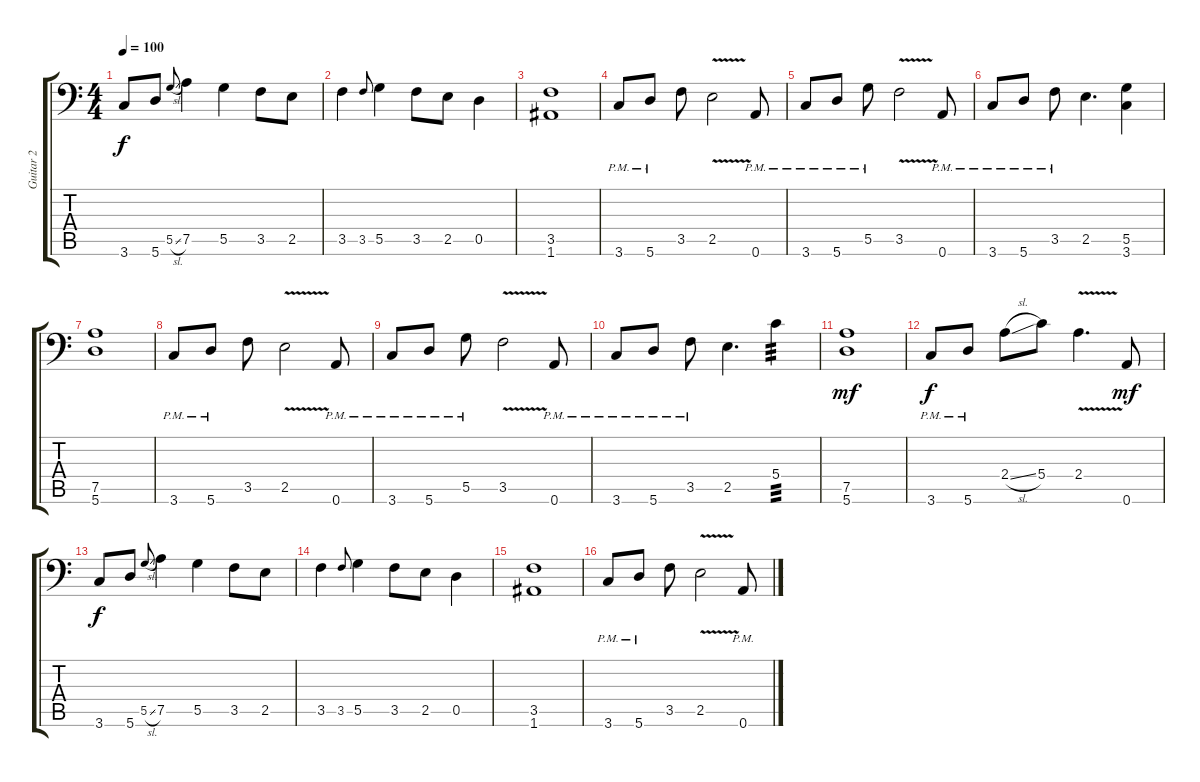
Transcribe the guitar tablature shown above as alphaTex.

\track ("Guitar 2" "Guitar 2") {instrument distortionguitar}
\staff {score tabs}
\tuning (A3 E3 C3 G2 D2 A1) {hide}
\ts (4 4)
\tempo 100
\clef f4
\ks c
3.6.8{dy f} 5.6.8 5.5{sl}.8{gr onbeat} 7.5.4 5.5.4 3.5.8 2.5.8 |
3.5.4 3.5.8{gr onbeat} 5.5.4 3.5.8 2.5.8 0.5.4 |
(3.5 1.6).1 |
3.6{pm}.8 5.6{pm}.8 3.5.8 2.5{v}.2 0.6{pm}.8 |
3.6{pm}.8 5.6{pm}.8 5.5{pm}.8 3.5{v}.2 0.6{pm}.8 |
3.6{pm}.8 5.6{pm}.8 3.5{pm}.8 2.5.4{d} (5.5 3.6).4 |
(7.5 5.6).1 |
3.6{pm}.8 5.6{pm}.8 3.5.8 2.5{v}.2 0.6{pm}.8 |
3.6{pm}.8 5.6{pm}.8 5.5{pm}.8 3.5{v}.2 0.6{pm}.8 |
3.6{pm}.8 5.6{pm}.8 3.5{pm}.8 2.5.4{d} 5.4.4{tp 3} |
(7.5 5.6).1{dy mf} |
3.6{pm}.8{dy f} 5.6{pm}.8 2.4{sl}.8 5.4.8 2.4{v}.4{d} 0.6.8{dy mf} |
3.6.8{dy f} 5.6.8 5.5{sl}.8{gr onbeat} 7.5.4 5.5.4 3.5.8 2.5.8 |
3.5.4 3.5.8{gr onbeat} 5.5.4 3.5.8 2.5.8 0.5.4 |
(3.5 1.6).1 |
3.6{pm}.8 5.6{pm}.8 3.5.8 2.5{v}.2 0.6{pm}.8
